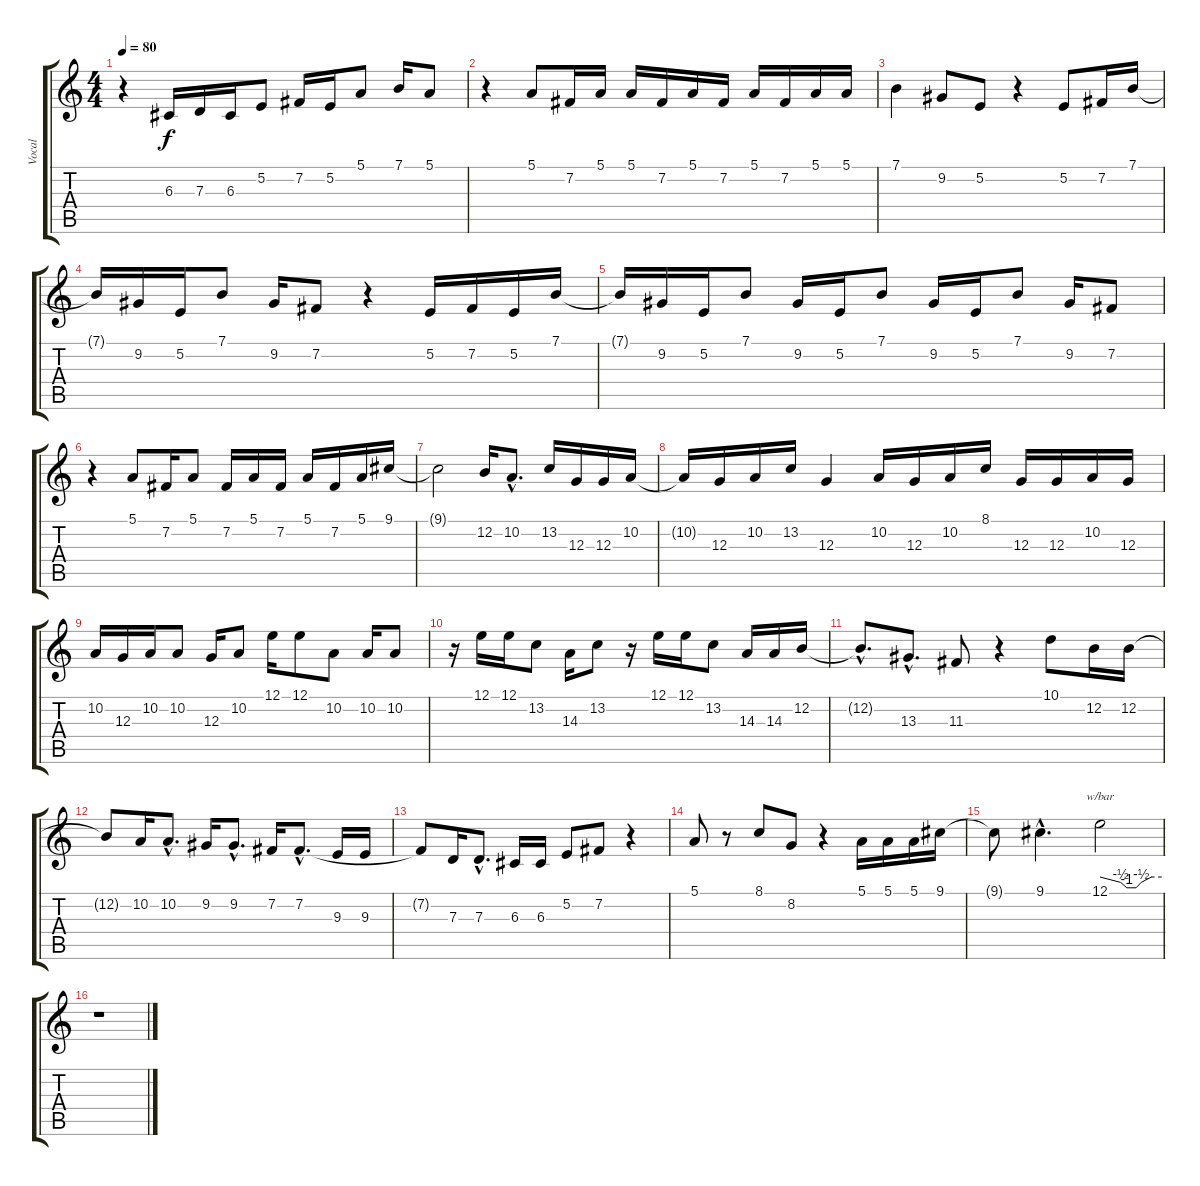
\track ("Vocal" "Vocal") {instrument accordion}
\staff {score tabs}
\tuning (E4 B3 G3 D3 A2 E2) {hide}
\ts (4 4)
\tempo 80
\clef g2
\ks c
r.4{dy f} 6.3.16 7.3.16 6.3.16 5.2.8 7.2.16 5.2.16 5.1.8 7.1.16 5.1.8 |
r.4 5.1.8 7.2.16 5.1.16 5.1.16 7.2.16 5.1.16 7.2.16 5.1.16 7.2.16 5.1.16 5.1.16 |
7.1.4 9.2.8 5.2.8 r.4 5.2.8 7.2.16 7.1.16 |
7.1{t}.16 9.2.16 5.2.16 7.1.8 9.2.16 7.2.8 r.4 5.2.16 7.2.16 5.2.16 7.1.16 |
7.1{t}.16 9.2.16 5.2.16 7.1.8 9.2.16 5.2.16 7.1.8 9.2.16 5.2.16 7.1.8 9.2.16 7.2.8 |
r.4 5.1.8 7.2.16 5.1.8 7.2.16 5.1.16 7.2.16 5.1.16 7.2.16 5.1.16 9.1.16 |
9.1{t}.2 12.2.16 10.2{hac}.8{d} 13.2.16 12.3.16 12.3.16 10.2.16 |
10.2{t}.16 12.3.16 10.2.16 13.2.16 12.3.4 10.2.16 12.3.16 10.2.16 8.1.16 12.3.16 12.3.16 10.2.16 12.3.16 |
10.2.16 12.3.16 10.2.16 10.2.8 12.3.16 10.2.8 12.1.16 12.1.8 10.2.8 10.2.16 10.2.8 |
r.16 12.1.16 12.1.16 13.2.8 14.3.16 13.2.8 r.16 12.1.16 12.1.16 13.2.8 14.3.16 14.3.16 12.2.16 |
12.2{hac t}.8{d} 13.3{hac}.8{d} 11.3.8 r.4 10.1.8 12.2.16 12.2.16 |
12.2{t}.8 10.2.16 10.2{hac}.8{d} 9.2.16 9.2{hac}.8{d} 7.2.16 7.2{hac}.8{d} 9.3.16 9.3.16 |
7.2{t}.8 7.3.16 7.3{hac}.8{d} 6.3.16 6.3.16 5.2.8 7.2.8 r.4 |
5.1.8 r.8 8.1.8 8.2.8 r.4 5.1.16 5.1.16 5.1.16 9.1.16 |
9.1{t}.8 9.1{hac}.4{d} 12.1.2{tbe (custom default 0 0 20 -2 26 -4 30 -4 35 -4 40 -2 50 0 60 0)} |
r.1
